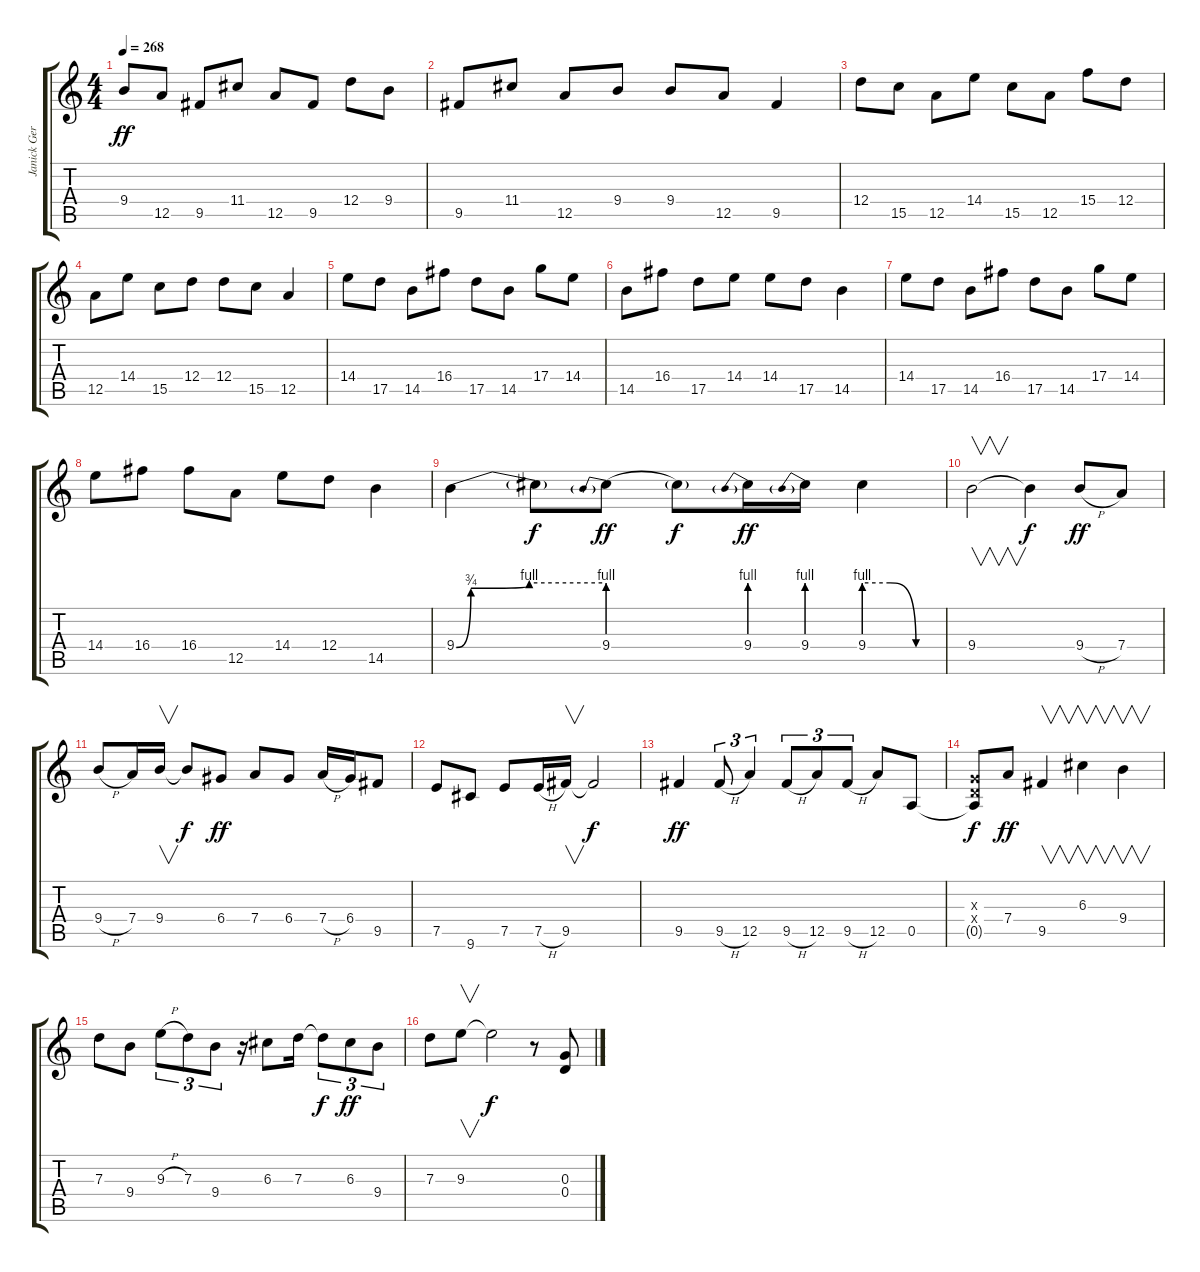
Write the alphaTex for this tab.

\track ("Janick Gers" "Janick Ger") {instrument overdrivenguitar}
\staff {score tabs}
\tuning (E4 B3 G3 D3 A2 E2) {hide}
\ts (4 4)
\tempo 268
\clef g2
\ks c
9.4.8{dy ff} 12.5.8 9.5.8 11.4.8 12.5.8 9.5.8 12.4.8 9.4.8 |
9.5.8 11.4.8 12.5.8 9.4.8 9.4.8 12.5.8 9.5.4 |
12.4.8{volume 16} 15.5.8 12.5.8 14.4.8 15.5.8 12.5.8 15.4.8 12.4.8 |
12.5.8 14.4.8 15.5.8 12.4.8 12.4.8 15.5.8 12.5.4 |
14.4.8{volume 16} 17.5.8 14.5.8 16.4.8 17.5.8 14.5.8 17.4.8 14.4.8 |
14.5.8 16.4.8 17.5.8 14.4.8 14.4.8 17.5.8 14.5.4 |
14.4.8{volume 16} 17.5.8 14.5.8 16.4.8 17.5.8 14.5.8 17.4.8 14.4.8 |
14.4.8 16.4.8 16.4.8 12.5.8 14.4.8 12.4.8 14.5.4 |
9.4{be (custom 0 0 6 3 30 4 60 4)}.4{volume 16} 9.4{t}.8{dy f} 9.4{be (prebend 0 4 60 4)}.8{dy ff} 9.4{t}.8{dy f} 9.4{be (prebend 0 4 60 4)}.16{dy ff} 9.4{be (prebend 0 4 60 4)}.16 9.4{be (custom 0 4 20 4 40 0 60 0)}.4 |
9.4.2{v} 9.4{t}.4{dy f} 9.4{h}.8{dy ff} 7.4.8 |
9.4{h}.8 7.4.16 9.4.16{v} 9.4{t}.8{dy f} 6.4.8{dy ff} 7.4.8 6.4.8 7.4{h}.16 6.4.16 9.5.8 |
7.5.8 9.6.8 7.5.8 7.5{h}.16 9.5.16{v} 9.5{t}.2{dy f} |
9.5.4{dy ff} 9.5{h}.8{tu (3 2)} 12.5.4{tu (3 2)} 9.5{h}.8{tu (3 2)} 12.5.8{tu (3 2)} 9.5{h}.8{tu (3 2)} 12.5.8 0.5.8 |
(0.3{x} 0.4{x} 0.5{t}).8{dy f} 7.4.8{dy ff} 9.5.4{v} 6.3.4{v} 9.4.4{v} |
7.3.8 9.4.8 9.3{h}.8{tu (3 2)} 7.3.8{tu (3 2)} 9.4.8{tu (3 2)} r.16 6.3.8 7.3.16 7.3{t}.8{tu (3 2) dy f} 6.3.8{tu (3 2) dy ff} 9.4.8{tu (3 2)} |
7.3.8 9.3.8{v} 9.3{t}.2{dy f} r.8 (0.3 0.4).8
